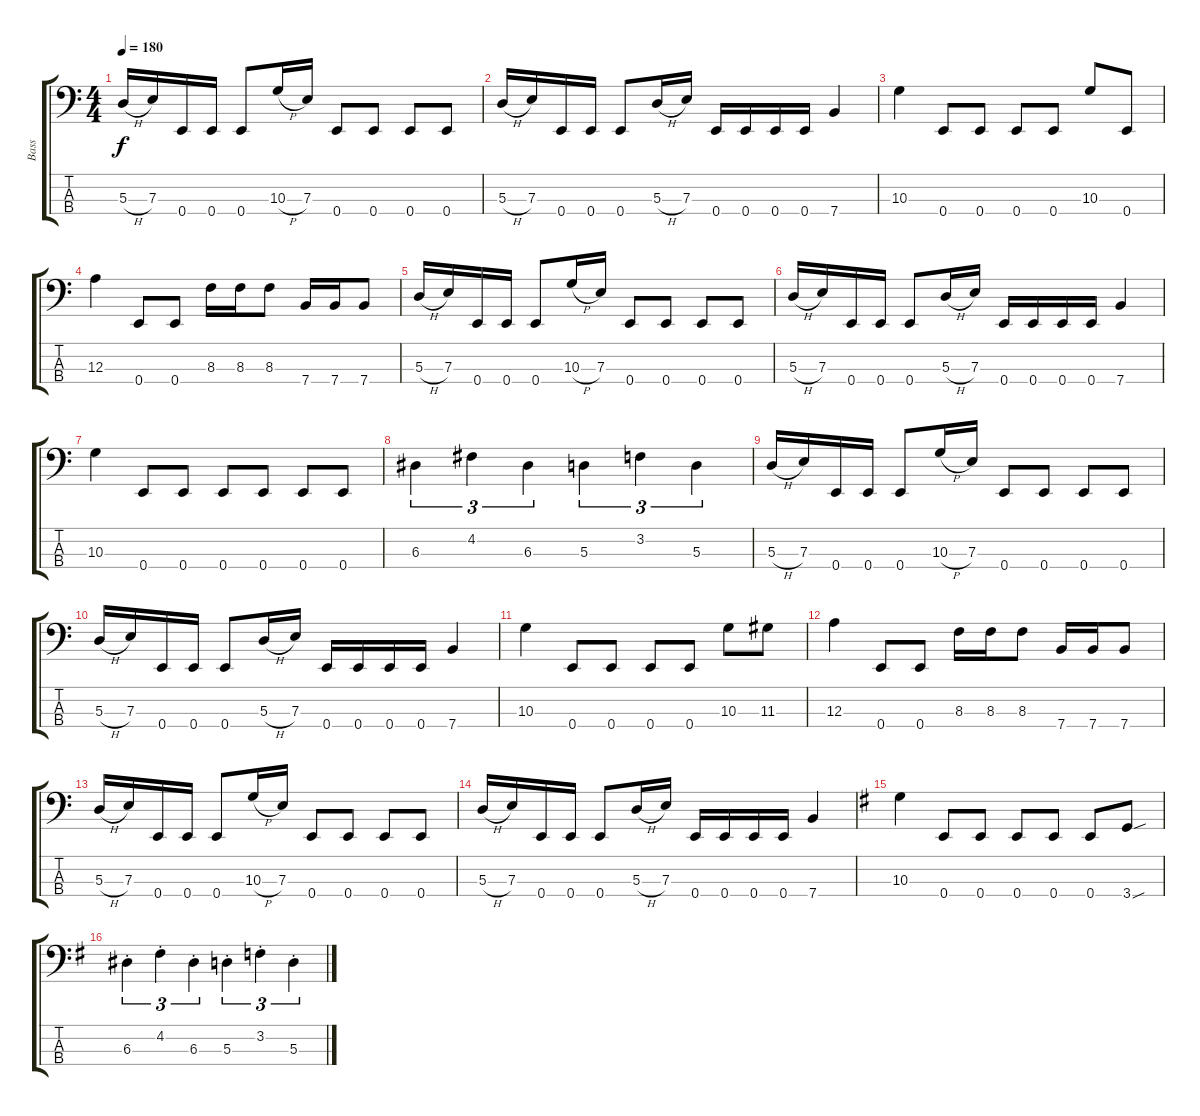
\track ("Bass" "Bass") {instrument electricbasspick}
\staff {score tabs}
\tuning (G2 D2 A1 E1) {hide}
\ts (4 4)
\tempo 180
\clef f4
\ks c
5.3{h}.16{dy f} 7.3.16 0.4.16 0.4.16 0.4.8 10.3{h}.16 7.3.16 0.4.8 0.4.8 0.4.8 0.4.8 |
5.3{h}.16 7.3.16 0.4.16 0.4.16 0.4.8 5.3{h}.16 7.3.16 0.4.16 0.4.16 0.4.16 0.4.16 7.4.4 |
10.3.4 0.4.8 0.4.8 0.4.8 0.4.8 10.3.8 0.4.8 |
12.3.4 0.4.8 0.4.8 8.3.16 8.3.16 8.3.8 7.4.16 7.4.16 7.4.8 |
5.3{h}.16 7.3.16 0.4.16 0.4.16 0.4.8 10.3{h}.16 7.3.16 0.4.8 0.4.8 0.4.8 0.4.8 |
5.3{h}.16 7.3.16 0.4.16 0.4.16 0.4.8 5.3{h}.16 7.3.16 0.4.16 0.4.16 0.4.16 0.4.16 7.4.4 |
10.3.4 0.4.8 0.4.8 0.4.8 0.4.8 0.4.8 0.4.8 |
6.3.4{tu (3 2)} 4.2.4{tu (3 2)} 6.3.4{tu (3 2)} 5.3.4{tu (3 2)} 3.2.4{tu (3 2)} 5.3.4{tu (3 2)} |
5.3{h}.16 7.3.16 0.4.16 0.4.16 0.4.8 10.3{h}.16 7.3.16 0.4.8 0.4.8 0.4.8 0.4.8 |
5.3{h}.16 7.3.16 0.4.16 0.4.16 0.4.8 5.3{h}.16 7.3.16 0.4.16 0.4.16 0.4.16 0.4.16 7.4.4 |
10.3.4 0.4.8 0.4.8 0.4.8 0.4.8 10.3.8 11.3.8 |
12.3.4 0.4.8 0.4.8 8.3.16 8.3.16 8.3.8 7.4.16 7.4.16 7.4.8 |
5.3{h}.16 7.3.16 0.4.16 0.4.16 0.4.8 10.3{h}.16 7.3.16 0.4.8 0.4.8 0.4.8 0.4.8 |
5.3{h}.16 7.3.16 0.4.16 0.4.16 0.4.8 5.3{h}.16 7.3.16 0.4.16 0.4.16 0.4.16 0.4.16 7.4.4 |
\ks g
10.3.4 0.4.8 0.4.8 0.4.8 0.4.8 0.4.8 3.4{sou}.8 |
6.3{st}.4{tu (3 2)} 4.2{st}.4{tu (3 2)} 6.3{st}.4{tu (3 2)} 5.3{st}.4{tu (3 2)} 3.2{st}.4{tu (3 2)} 5.3{st}.4{tu (3 2)}
